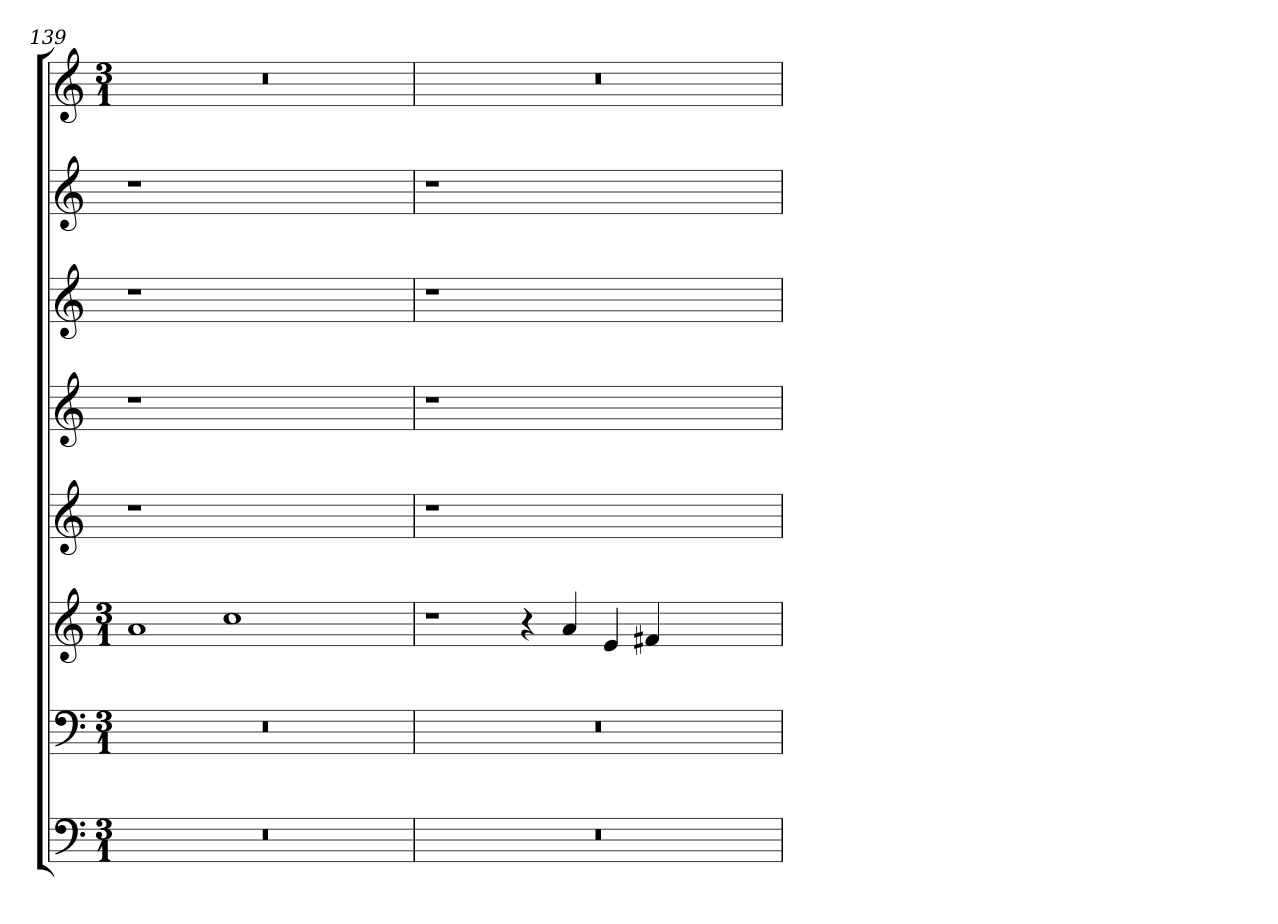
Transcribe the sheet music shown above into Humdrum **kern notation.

**kern	**kern	**kern	**kern	**kern	**kern	**kern	**kern
*part8	*part7	*part6	*part5	*part4	*part3	*part2	*part1
*staff8	*staff7	*staff6	*staff5	*staff4	*staff3	*staff2	*staff1
*clefF4	*clefF4	*clefG2	*clefG2	*clefG2	*clefG2	*clefG2	*clefG2
*k[]	*k[]	*k[]	*k[]	*k[]	*k[]	*k[]	*k[]
*C:	*C:	*C:	*C:	*C:	*C:	*C:	*C:
*M3/1	*M3/1	*M3/1	*	*	*	*	*M3/1
=139	=139	=139	=139	=139	=139	=139	=139
0.r	0.r	1a	1r	1r	1r	1r	0.r
.	.	1cc	0ryy	0ryy	0ryy	0ryy	.
.	.	1ryy	.	.	.	.	.
=140	=140	=140	=140	=140	=140	=140	=140
0.r	0.r	1r	1r	1r	1r	1r	0.r
.	.	4r	0ryy	0ryy	0ryy	0ryy	.
.	.	4a/	.	.	.	.	.
.	.	4e/	.	.	.	.	.
.	.	4f#X/	.	.	.	.	.
.	.	1ryy	.	.	.	.	.
=	=	=	=	=	=	=	=
*-	*-	*-	*-	*-	*-	*-	*-
